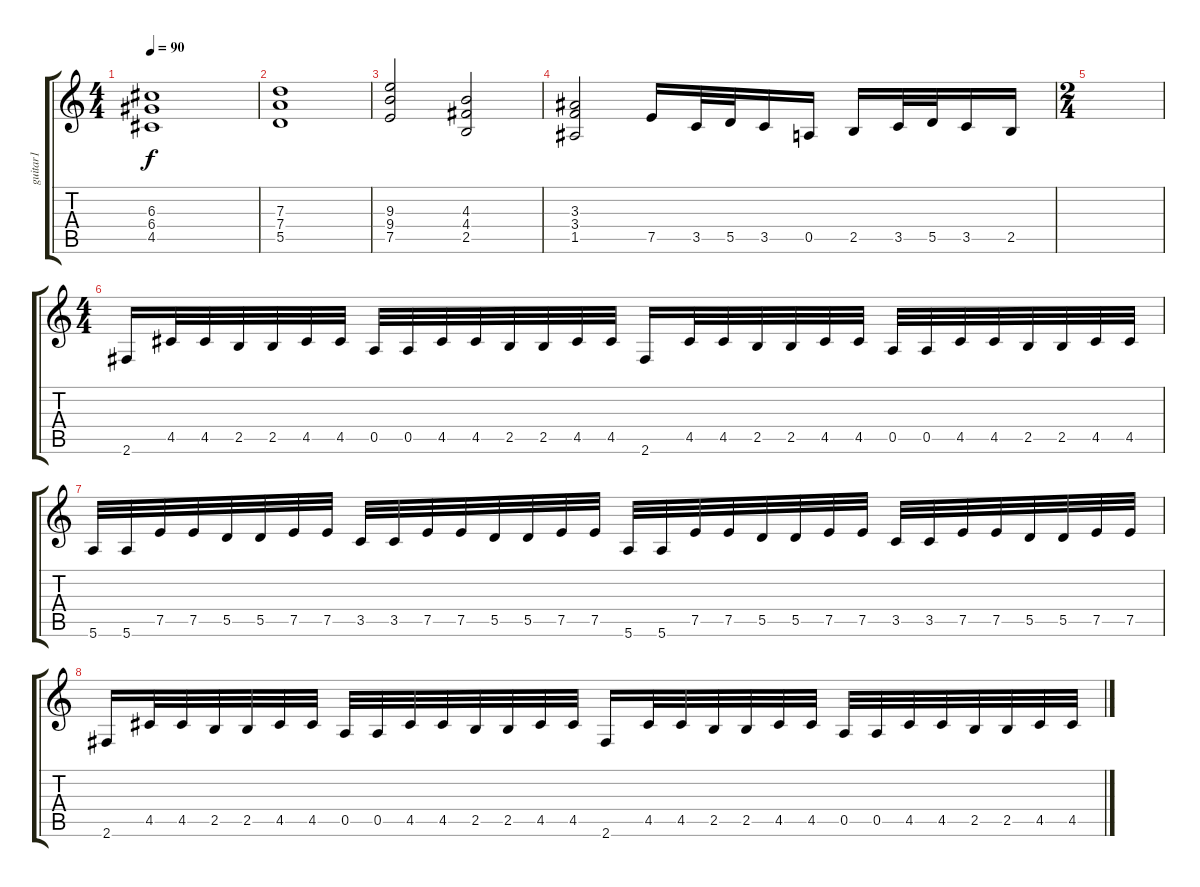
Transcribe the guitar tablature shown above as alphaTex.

\track ("guitar1" "guitar1") {instrument distortionguitar}
\staff {score tabs}
\tuning (E4 B3 G3 D3 A2 E2) {hide}
\ts (4 4)
\tempo 90
\clef g2
\ks c
(6.3 6.4 4.5).1{dy f} |
(7.3 7.4 5.5).1 |
(9.3 9.4 7.5).2 (4.3 4.4 2.5).2 |
(3.3 3.4 1.5).2 7.5.16 3.5.32 5.5.32 3.5.16 0.5.16 2.5.16 3.5.32 5.5.32 3.5.16 2.5.16 |
\ts (2 4)
|
\ts (4 4)
2.6.16 4.5.32 4.5.32 2.5.32 2.5.32 4.5.32 4.5.32 0.5.32 0.5.32 4.5.32 4.5.32 2.5.32 2.5.32 4.5.32 4.5.32 2.6.16 4.5.32 4.5.32 2.5.32 2.5.32 4.5.32 4.5.32 0.5.32 0.5.32 4.5.32 4.5.32 2.5.32 2.5.32 4.5.32 4.5.32 |
5.6.32 5.6.32 7.5.32 7.5.32 5.5.32 5.5.32 7.5.32 7.5.32 3.5.32 3.5.32 7.5.32 7.5.32 5.5.32 5.5.32 7.5.32 7.5.32 5.6.32 5.6.32 7.5.32 7.5.32 5.5.32 5.5.32 7.5.32 7.5.32 3.5.32 3.5.32 7.5.32 7.5.32 5.5.32 5.5.32 7.5.32 7.5.32 |
2.6.16 4.5.32 4.5.32 2.5.32 2.5.32 4.5.32 4.5.32 0.5.32 0.5.32 4.5.32 4.5.32 2.5.32 2.5.32 4.5.32 4.5.32 2.6.16 4.5.32 4.5.32 2.5.32 2.5.32 4.5.32 4.5.32 0.5.32 0.5.32 4.5.32 4.5.32 2.5.32 2.5.32 4.5.32 4.5.32
